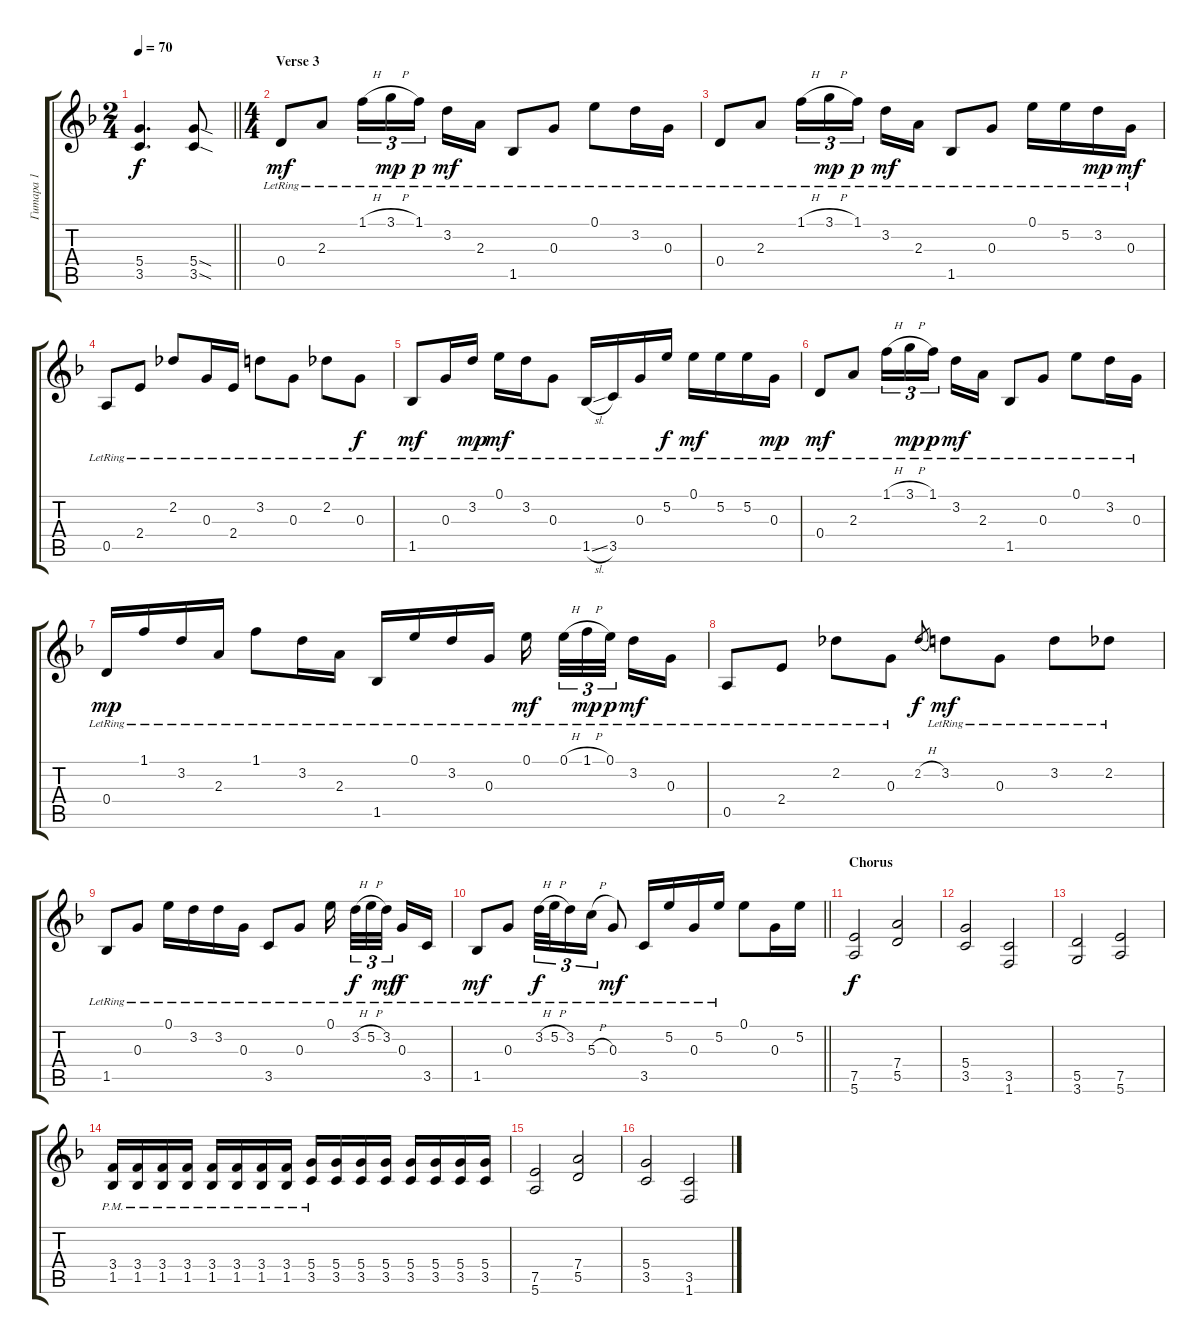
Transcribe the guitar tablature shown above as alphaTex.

\track ("Гитара 1" "Гитара 1") {instrument electricguitarclean}
\staff {score tabs}
\tuning (E4 B3 G3 D3 A2 E2) {hide}
\ts (2 4)
\tempo 70
\clef g2
\barLineRight lightlight
\ks dminor
(5.4{t} 3.5{t}).4{d dy f} (5.4{sod} 3.5{sod}).8 |
\ts (4 4)
\section ("" "Verse 3")
0.4{lr}.8{dy mf volume 16 instrument electricguitarclean} 2.3{lr}.8 1.1{h lr}.16{tu (3 2)} 3.1{h lr}.16{tu (3 2) dy mp} 1.1{lr}.16{tu (3 2) dy p beam splitsecondary} 3.2{lr}.16{dy mf} 2.3{lr}.16 1.5{lr}.8 0.3{lr}.8 0.1{lr}.8 3.2{lr}.16 0.3{lr}.16 |
0.4{lr}.8 2.3{lr}.8 1.1{h lr}.16{tu (3 2)} 3.1{h lr}.16{tu (3 2) dy mp} 1.1{lr}.16{tu (3 2) dy p beam splitsecondary} 3.2{lr}.16{dy mf} 2.3{lr}.16 1.5{lr}.8 0.3{lr}.8 0.1{lr}.16 5.2{lr}.16 3.2{lr}.16{dy mp} 0.3{lr}.16{dy mf} |
0.5{lr}.8 2.4{lr}.8 2.2{lr}.8 0.3{lr}.16 2.4{lr}.16 3.2{lr}.8 0.3{lr}.8 2.2{lr}.8 0.3{lr}.8{dy f} |
1.5{lr}.8{dy mf} 0.3{lr}.16 3.2{lr}.16{dy mp} 0.1{lr}.16{dy mf} 3.2{lr}.16 0.3{lr}.8 1.5{sl lr}.16 3.5{lr}.16 0.3{lr}.16 5.2{lr}.16{dy f} 0.1{lr}.16{dy mf} 5.2{lr}.16 5.2{lr}.16 0.3{lr}.16{dy mp} |
0.4{lr}.8{dy mf} 2.3{lr}.8 1.1{h lr}.16{tu (3 2)} 3.1{h lr}.16{tu (3 2) dy mp} 1.1{lr}.16{tu (3 2) dy p beam splitsecondary} 3.2{lr}.16{dy mf} 2.3{lr}.16 1.5{lr}.8 0.3{lr}.8 0.1{lr}.8 3.2{lr}.16 0.3{lr}.16 |
0.4{lr}.16{dy mp} 1.1{lr}.16 3.2{lr}.16 2.3{lr}.16 1.1{lr}.8 3.2{lr}.16 2.3{lr}.16 1.5{lr}.16 0.1{lr}.16 3.2{lr}.16 0.3{lr}.16 0.1{lr}.16{dy mf beam splitsecondary} 0.1{h lr}.32{tu (3 2)} 1.1{h lr}.32{tu (3 2) dy mp} 0.1{lr}.32{tu (3 2) dy p beam splitsecondary} 3.2{lr}.16{dy mf} 0.3{lr}.16 |
0.5{lr}.8 2.4{lr}.8 2.2{lr}.8 0.3{lr}.8 2.2{h}.8{gr dy f} 3.2{lr}.8{dy mf} 0.3{lr}.8 3.2{lr}.8 2.2{lr}.8 |
1.5{lr}.8 0.3{lr}.8 0.1{lr}.16 3.2{lr}.16 3.2{lr}.16 0.3{lr}.16 3.5{lr}.8 0.3{lr}.8 0.1{lr}.16{beam splitsecondary} 3.2{h lr}.32{tu (3 2) dy f} 5.2{h lr}.32{tu (3 2)} 3.2{lr}.32{tu (3 2) dy mf beam splitsecondary} 0.3{lr}.16{dy f} 3.5{lr}.16 |
\barLineRight lightlight
1.5{lr}.8{dy mf} 0.3{lr}.8 3.2{h lr}.32{tu (3 2) dy f} 5.2{h lr}.32{tu (3 2)} 3.2{lr}.16{tu (3 2)} 5.3{h lr}.16{tu (3 2)} 0.3{lr}.8{dy mf} 3.5{lr}.16 5.2{lr}.16 0.3{lr}.16 5.2{lr}.16 0.1.8 0.3.16 5.2.16 |
\section ("" "Chorus")
(7.5 5.6).2{dy f volume 10 instrument distortionguitar} (7.4 5.5).2 |
(5.4 3.5).2 (3.5 1.6).2 |
(5.5 3.6).2 (7.5 5.6).2 |
(3.4{pm} 1.5{pm}).16 (3.4{pm} 1.5{pm}).16 (3.4{pm} 1.5{pm}).16 (3.4{pm} 1.5{pm}).16 (3.4{pm} 1.5{pm}).16 (3.4{pm} 1.5{pm}).16 (3.4{pm} 1.5{pm}).16 (3.4{pm} 1.5{pm}).16 (5.4{pm} 3.5{pm}).16 (5.4 3.5).16 (5.4 3.5).16 (5.4 3.5).16 (5.4 3.5).16 (5.4 3.5).16 (5.4 3.5).16 (5.4 3.5).16 |
(7.5 5.6).2 (7.4 5.5).2 |
(5.4 3.5).2 (3.5 1.6).2
